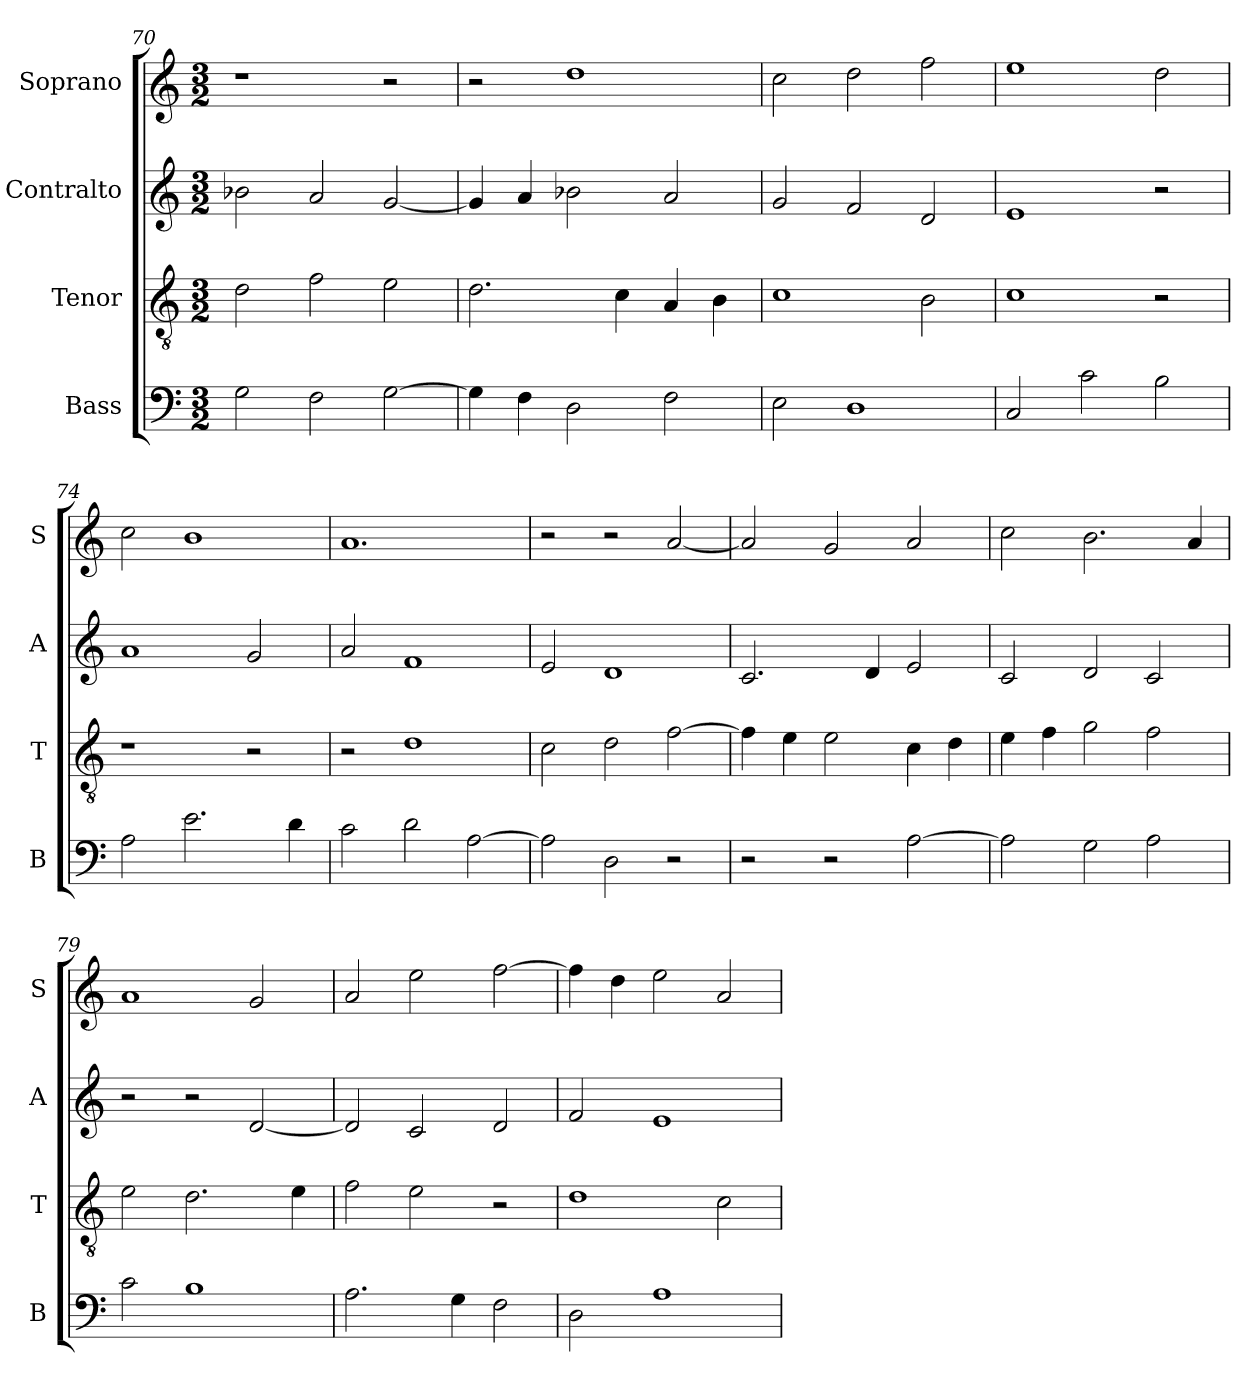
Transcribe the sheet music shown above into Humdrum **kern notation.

**kern	**kern	**kern	**kern
*part4	*part3	*part2	*part1
*staff4	*staff3	*staff2	*staff1
*I"Bass	*I"Tenor	*I"Contralto	*I"Soprano
*I'B	*I'T	*I'A	*I'S
*clefF4	*clefGv2	*clefG2	*clefG2
*k[]	*k[]	*k[]	*k[]
*G:mix	*G:mix	*G:mix	*G:mix
*M3/2	*M3/2	*M3/2	*M3/2
=70	=70	=70	=70
2G	2d	2b-X	1r
2F	2f	2a	.
[2G	2e	[2g	2r
=71	=71	=71	=71
4G]	2.d	4g]	2r
4F	.	4a	.
2D	.	2b-X	1dd
.	4c	.	.
2F	4A	2a	.
.	4B	.	.
=72	=72	=72	=72
2E	1c	2g	2cc
1D	.	2f	2dd
.	2B	2d	2ff
=73	=73	=73	=73
2C	1c	1e	1ee
2c	.	.	.
2B	2r	2r	2dd
=74	=74	=74	=74
2A	1r	1a	2cc
2.e	.	.	1b
.	2r	2g	.
4d	.	.	.
=75	=75	=75	=75
2c	2r	2a	1.a
2d	1d	1f	.
[2A	.	.	.
=76	=76	=76	=76
2A]	2c	2e	2r
2D	2d	1d	2r
2r	[2f	.	[2a
=77	=77	=77	=77
2r	4f]	2.c	2a]
.	4e	.	.
2r	2e	.	2g
.	.	4d	.
[2A	4c	2e	2a
.	4d	.	.
=78	=78	=78	=78
2A]	4e	2c	2cc
.	4f	.	.
2G	2g	2d	2.b
2A	2f	2c	.
.	.	.	4a
=79	=79	=79	=79
2c	2e	2r	1a
1B	2.d	2r	.
.	.	[2d	2g
.	4e	.	.
=80	=80	=80	=80
2.A	2f	2d]	2a
.	2e	2c	2ee
4G	.	.	.
2F	2r	2d	[2ff
=81	=81	=81	=81
2D	1d	2f	4ff]
.	.	.	4dd
1A	.	1e	2ee
.	2c	.	2a
=	=	=	=
*-	*-	*-	*-
